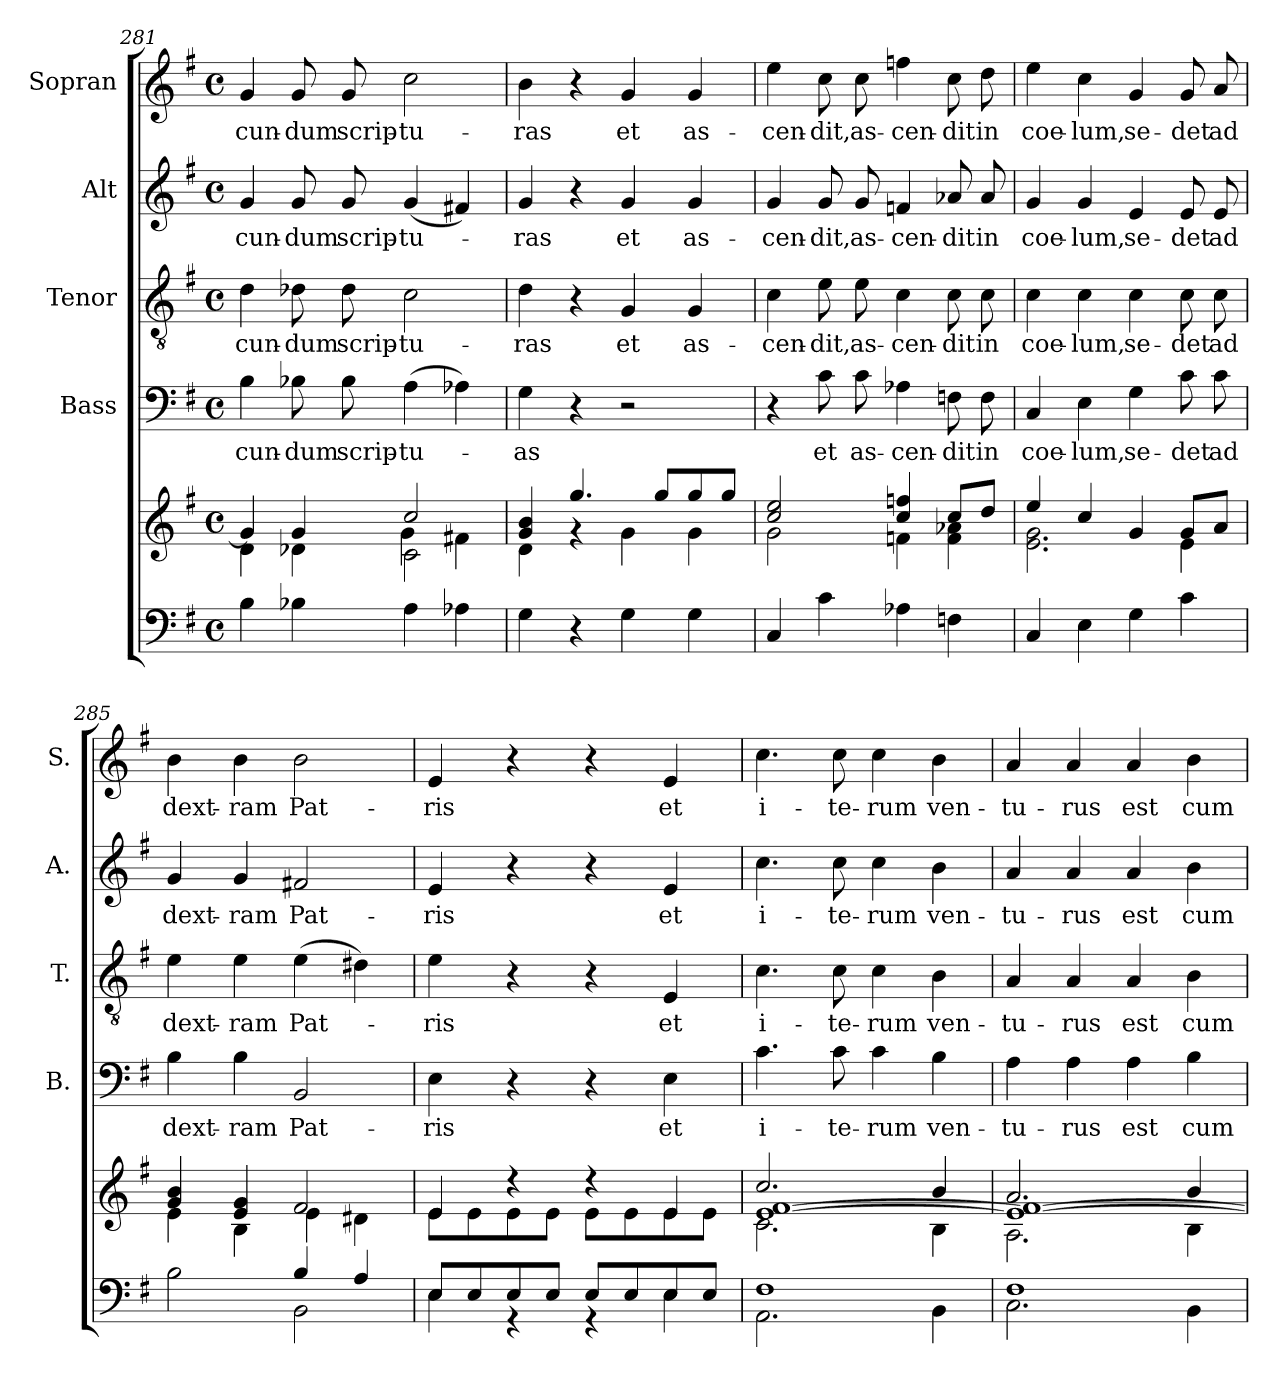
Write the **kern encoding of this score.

**kern	**kern	**kern	**text	**kern	**text	**kern	**text	**kern	**text
*part5	*part5	*part4	*part4	*part3	*part3	*part2	*part2	*part1	*part1
*staff6	*staff5	*staff4	*staff4	*staff3	*staff3	*staff2	*staff2	*staff1	*staff1
*	*	*I"Bass	*	*I"Tenor	*	*I"Alt	*	*I"Sopran	*
*	*	*I'B.	*	*I'T.	*	*I'A.	*	*I'S.	*
*clefF4	*clefG2	*clefF4	*	*clefGv2	*	*clefG2	*	*clefG2	*
*k[f#]	*k[f#]	*k[f#]	*	*k[f#]	*	*k[f#]	*	*k[f#]	*
*G:	*G:	*G:	*	*G:	*	*G:	*	*G:	*
*M4/4	*M4/4	*M4/4	*	*M4/4	*	*M4/4	*	*M4/4	*
*met(c)	*met(c)	*met(c)	*	*met(c)	*	*met(c)	*	*met(c)	*
=281	=281	=281	=281	=281	=281	=281	=281	=281	=281
*	*^	*	*	*	*	*	*	*	*
*	*	*^	*	*	*	*	*	*	*	*
!	!	!	!	!	!LO:LY:b	!	!LO:LY:b	!	!LO:LY:b	!	!LO:LY:b
4B\	4g/]	4d\	2ryy	4B\	-cun-	4d\	-cun-	4g/	-cun-	4g/	-cun-
!	!	!	!	!	!LO:LY:b	!	!LO:LY:b	!	!LO:LY:b	!	!LO:LY:b
4B-X\	4g/	4d-X\	.	8B-X\	-dum	8d-X\	-dum	8g/	-dum	8g/	-dum
!	!	!	!	!	!LO:LY:b	!	!LO:LY:b	!	!LO:LY:b	!	!LO:LY:b
.	.	.	.	8B-\	scrip-	8d-\	scrip-	8g/	scrip-	8g/	scrip-
!	!	!	!	!	!LO:LY:b	!	!LO:LY:b	!	!LO:LY:b	!	!LO:LY:b
4A\	2cc/	2c\	4g\	(>4A\	-tu-	2c\	-tu-	(<4g/	-tu-	2cc\	-tu-
4A-X\	.	.	4f#X\	4A-X\)	.	.	.	4f#X/)	.	.	.
=282	=282	=282	=282	=282	=282	=282	=282	=282	=282	=282	=282
!	!	!	!	!	!LO:LY:b	!	!LO:LY:b	!	!LO:LY:b	!	!LO:LY:b
*	*	*v	*v	*	*	*	*	*	*	*	*
4G\	4g/ 4b/	4d\	4G\	-as	4d\	-ras	4g/	-ras	4b\	-ras
4r	4.gg/	4rg	4r	.	4r	.	4r	.	4r	.
!	!	!	!	!	!	!LO:LY:b	!	!LO:LY:b	!	!LO:LY:b
4G\	.	4g\	2r	.	4G/	et	4g/	et	4g/	et
.	8gg/L	.	.	.	.	.	.	.	.	.
!	!	!	!	!	!	!LO:LY:b	!	!LO:LY:b	!	!LO:LY:b
4G\	8gg/	4g\	.	.	4G/	as-	4g/	as-	4g/	as-
.	8gg/J	.	.	.	.	.	.	.	.	.
!!LO:LB:g=z
=283	=283	=283	=283	=283	=283	=283	=283	=283	=283	=283
!	!	!	!	!	!	!LO:LY:b	!	!LO:LY:b	!	!LO:LY:b
4C/	2cc/ 2ee/	2g\	4r	.	4c\	-cen-	4g/	-cen-	4ee\	-cen-
!	!	!	!	!LO:LY:b	!	!LO:LY:b	!	!LO:LY:b	!	!LO:LY:b
4c\	.	.	8c\	et	8e\	-dit,	8g/	-dit,	8cc\	-dit,
!	!	!	!	!LO:LY:b	!	!LO:LY:b	!	!LO:LY:b	!	!LO:LY:b
.	.	.	8c\	as-	8e\	as-	8g/	as-	8cc\	as-
!	!	!	!	!LO:LY:b	!	!LO:LY:b	!	!LO:LY:b	!	!LO:LY:b
4A-X\	4cc/ 4ffn/	4fn\	4A-X\	-cen-	4c\	-cen-	4fn/	-cen-	4ffn\	-cen-
!	!	!	!	!LO:LY:b	!	!LO:LY:b	!	!LO:LY:b	!	!LO:LY:b
4Fn\	8cc/L	4f\ 4a-X\	8Fn\	-dit	8c\	-dit	8a-X/	-dit	8cc\	-dit
!	!	!	!	!LO:LY:b	!	!LO:LY:b	!	!LO:LY:b	!	!LO:LY:b
.	8dd/J	.	8F\	in	8c\	in	8a-/	in	8dd\	in
=284	=284	=284	=284	=284	=284	=284	=284	=284	=284	=284
!	!	!	!	!LO:LY:b	!	!LO:LY:b	!	!LO:LY:b	!	!LO:LY:b
4C/	4ee/	2.e\ 2.g\	4C/	coe-	4c\	coe-	4g/	coe-	4ee\	coe-
!	!	!	!	!LO:LY:b	!	!LO:LY:b	!	!LO:LY:b	!	!LO:LY:b
4E\	4cc/	.	4E\	-lum,	4c\	-lum,	4g/	-lum,	4cc\	-lum,
!	!	!	!	!LO:LY:b	!	!LO:LY:b	!	!LO:LY:b	!	!LO:LY:b
4G\	4g/	.	4G\	se-	4c\	se-	4e/	se-	4g/	se-
!	!	!	!	!LO:LY:b	!	!LO:LY:b	!	!LO:LY:b	!	!LO:LY:b
4c\	8g/L	4e\	8c\	-det	8c\	-det	8e/	-det	8g/	-det
!	!	!	!	!LO:LY:b	!	!LO:LY:b	!	!LO:LY:b	!	!LO:LY:b
.	8a/J	.	8c\	ad	8c\	ad	8e/	ad	8a/	ad
=285	=285	=285	=285	=285	=285	=285	=285	=285	=285	=285
*^	*	*	*	*	*	*	*	*	*	*
!	!	!	!	!	!LO:LY:b	!	!LO:LY:b	!	!LO:LY:b	!	!LO:LY:b
2ryy	2B\	4g/ 4b/	4e\	4B\	dext-	4e\	dext-	4g/	dext-	4b\	dext-
!	!	!	!	!	!LO:LY:b	!	!LO:LY:b	!	!LO:LY:b	!	!LO:LY:b
.	.	4e/ 4g/	4B\	4B\	-ram	4e\	-ram	4g/	-ram	4b\	-ram
!	!	!	!	!	!LO:LY:b	!	!LO:LY:b	!	!LO:LY:b	!	!LO:LY:b
4B/	2BB\	2f#/	4e\	2BB/	Pat-	(>4e\	Pat-	2f#X/	Pat-	2b\	Pat-
4A/	.	.	4d#X\	.	.	4d#X\)	.	.	.	.	.
=286	=286	=286	=286	=286	=286	=286	=286	=286	=286	=286	=286
!	!	!	!	!	!LO:LY:b	!	!LO:LY:b	!	!LO:LY:b	!	!LO:LY:b
8E/L	4E\	4e/	8e\L	4E\	-ris	4e\	-ris	4e/	-ris	4e/	-ris
8E/	.	.	8e\	.	.	.	.	.	.	.	.
8E/	4rGG	4rdd	8e\	4r	.	4r	.	4r	.	4r	.
8E/J	.	.	8e\J	.	.	.	.	.	.	.	.
8E/L	4rGG	4rdd	8e\L	4r	.	4r	.	4r	.	4r	.
8E/	.	.	8e\	.	.	.	.	.	.	.	.
!	!	!	!	!	!LO:LY:b	!	!LO:LY:b	!	!LO:LY:b	!	!LO:LY:b
8E/	4E\	4e/	8e\	4E\	et	4E/	et	4e/	et	4e/	et
8E/J	.	.	8e\J	.	.	.	.	.	.	.	.
!!LO:PB:g=z
=287	=287	=287	=287	=287	=287	=287	=287	=287	=287	=287	=287
*	*	*	*^	*	*	*	*	*	*	*	*
!	!	!	!	!	!	!LO:LY:b	!	!LO:LY:b	!	!LO:LY:b	!	!LO:LY:b
1F#	2.AA\	2.cc/	2.c\	[1e [1f#	4.c\	i-	4.c\	i-	4.cc\	i-	4.cc\	i-
!	!	!	!	!	!	!LO:LY:b	!	!LO:LY:b	!	!LO:LY:b	!	!LO:LY:b
.	.	.	.	.	8c\	-te-	8c\	-te-	8cc\	-te-	8cc\	-te-
!	!	!	!	!	!	!LO:LY:b	!	!LO:LY:b	!	!LO:LY:b	!	!LO:LY:b
.	.	.	.	.	4c\	-rum	4c\	-rum	4cc\	-rum	4cc\	-rum
!	!	!	!	!	!	!LO:LY:b	!	!LO:LY:b	!	!LO:LY:b	!	!LO:LY:b
.	4BB\	4b/	4B\	.	4B\	ven-	4B\	ven-	4b\	ven-	4b\	ven-
=288	=288	=288	=288	=288	=288	=288	=288	=288	=288	=288	=288	=288
!	!	!	!	!	!	!LO:LY:b	!	!LO:LY:b	!	!LO:LY:b	!	!LO:LY:b
1F#	2.C\	2.a/	2.A\	1e_ 1f#_	4A\	-tu-	4A/	-tu-	4a/	-tu-	4a/	-tu-
!	!	!	!	!	!	!LO:LY:b	!	!LO:LY:b	!	!LO:LY:b	!	!LO:LY:b
.	.	.	.	.	4A\	-rus	4A/	-rus	4a/	-rus	4a/	-rus
!	!	!	!	!	!	!LO:LY:b	!	!LO:LY:b	!	!LO:LY:b	!	!LO:LY:b
.	.	.	.	.	4A\	est	4A/	est	4a/	est	4a/	est
!	!	!	!	!	!	!LO:LY:b	!	!LO:LY:b	!	!LO:LY:b	!	!LO:LY:b
.	4BB\	4b/	4B\	.	4B\	cum	4B\	cum	4b\	cum	4b\	cum
*v	*v	*	*	*	*	*	*	*	*	*	*	*
*	*v	*v	*v	*	*	*	*	*	*	*	*
=	=	=	=	=	=	=	=	=	=
*-	*-	*-	*-	*-	*-	*-	*-	*-	*-
